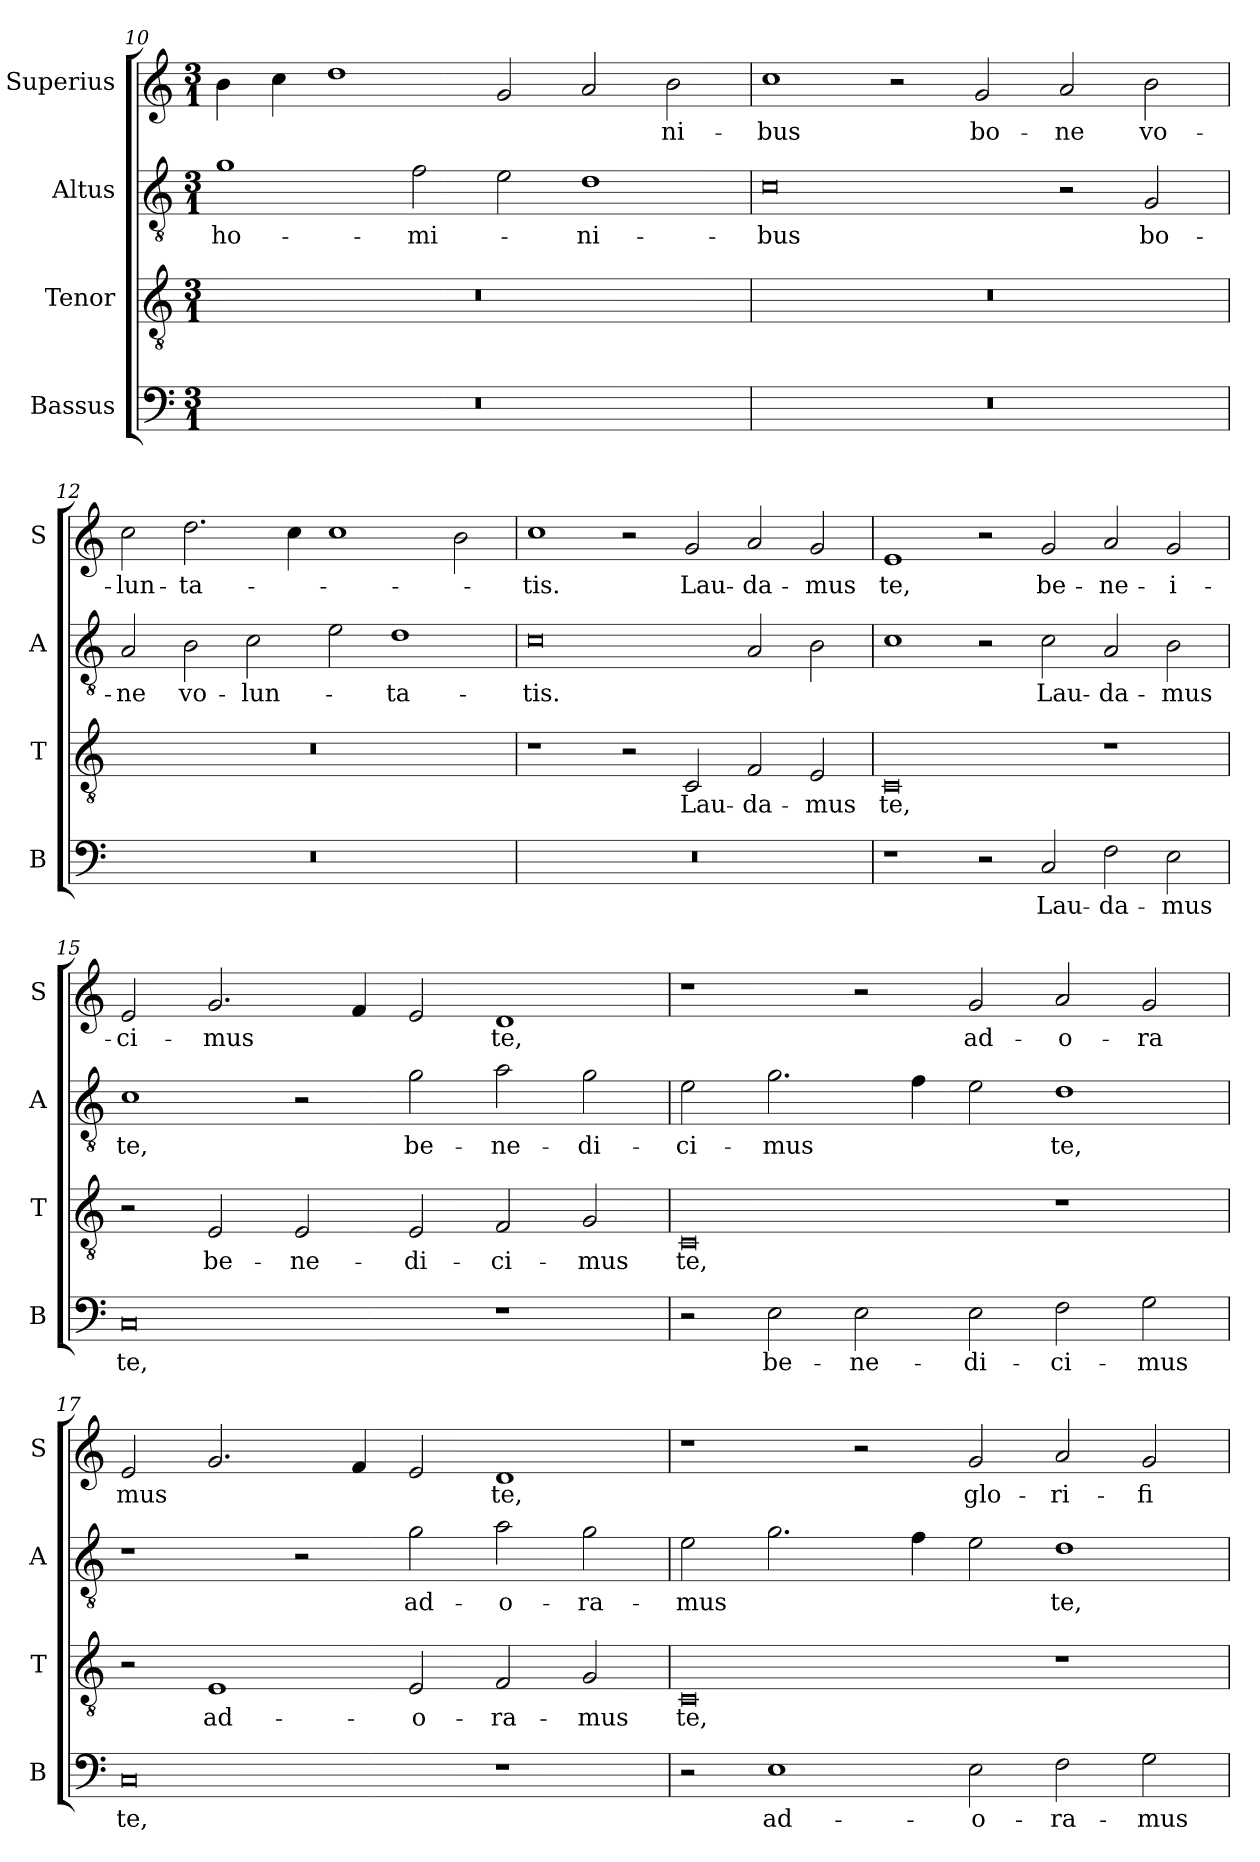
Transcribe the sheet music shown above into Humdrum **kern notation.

**kern	**text	**kern	**text	**kern	**text	**kern	**text
*part4	*part4	*part3	*part3	*part2	*part2	*part1	*part1
*staff4	*staff4	*staff3	*staff3	*staff2	*staff2	*staff1	*staff1
*I"Bassus	*	*I"Tenor	*	*I"Altus	*	*I"Superius	*
*I'B	*	*I'T	*	*I'A	*	*I'S	*
*clefF4	*	*clefGv2	*	*clefGv2	*	*clefG2	*
*k[]	*	*k[]	*	*k[]	*	*k[]	*
*M3/1	*	*M3/1	*	*M3/1	*	*M3/1	*
=10	=10	=10	=10	=10	=10	=10	=10
0.r	.	0.r	.	1g	ho-	4b\	.
.	.	.	.	.	.	4cc\	.
.	.	.	.	.	.	1dd	.
.	.	.	.	2f\	-mi-	.	.
.	.	.	.	2e\	.	2g/	.
.	.	.	.	1d	-ni-	2a/	.
.	.	.	.	.	.	2b\	-ni-
=11	=11	=11	=11	=11	=11	=11	=11
0.r	.	0.r	.	0c	-bus	1cc	-bus
.	.	.	.	.	.	2r	.
.	.	.	.	.	.	2g/	bo-
.	.	.	.	2r	.	2a/	-ne
.	.	.	.	2G/	bo-	2b\	vo-
=12	=12	=12	=12	=12	=12	=12	=12
0.r	.	0.r	.	2A/	-ne	2cc\	-lun-
.	.	.	.	2B\	vo-	2.dd\	-ta-
.	.	.	.	2c\	-lun-	.	.
.	.	.	.	.	.	4cc\	.
.	.	.	.	2e\	.	1cc	.
.	.	.	.	1d	-ta-	.	.
.	.	.	.	.	.	2b\	.
=13	=13	=13	=13	=13	=13	=13	=13
0.r	.	1r	.	0c	-tis.	1cc	-tis.
.	.	2r	.	.	.	2r	.
.	.	2C/	Lau-	.	.	2g/	Lau-
.	.	2F/	-da-	2A/	.	2a/	-da-
.	.	2E/	-mus	2B\	.	2g/	-mus
=14	=14	=14	=14	=14	=14	=14	=14
1r	.	0C	te,	1c	.	1e	te,
2r	.	.	.	2r	.	2r	.
2C/	Lau-	.	.	2c\	Lau-	2g/	be-
2F\	-da-	1r	.	2A/	-da-	2a/	-ne-
2E\	-mus	.	.	2B\	-mus	2g/	-i-
=15	=15	=15	=15	=15	=15	=15	=15
0C	te,	2r	.	1c	te,	2e/	-ci-
.	.	2E/	be-	.	.	2.g/	-mus
.	.	2E/	-ne-	2r	.	.	.
.	.	.	.	.	.	4f/	.
.	.	2E/	-di-	2g\	be-	2e/	.
1r	.	2F/	-ci-	2a\	-ne-	1d	te,
.	.	2G/	-mus	2g\	-di-	.	.
=16	=16	=16	=16	=16	=16	=16	=16
2r	.	0C	te,	2e\	-ci-	1r	.
2E\	be-	.	.	2.g\	-mus	.	.
2E\	-ne-	.	.	.	.	2r	.
.	.	.	.	4f\	.	.	.
2E\	-di-	.	.	2e\	.	2g/	ad-
2F\	-ci-	1r	.	1d	te,	2a/	-o-
2G\	-mus	.	.	.	.	2g/	-ra
=17	=17	=17	=17	=17	=17	=17	=17
0C	te,	2r	.	1r	.	2e/	-mus
.	.	1E	ad-	.	.	2.g/	.
.	.	.	.	2r	.	.	.
.	.	.	.	.	.	4f/	.
.	.	2E/	-o-	2g\	ad-	2e/	.
1r	.	2F/	-ra-	2a\	-o-	1d	te,
.	.	2G/	-mus	2g\	-ra-	.	.
=18	=18	=18	=18	=18	=18	=18	=18
2r	.	0C	te,	2e\	-mus	1r	.
1E	ad-	.	.	2.g\	.	.	.
.	.	.	.	.	.	2r	.
.	.	.	.	4f\	.	.	.
2E\	-o-	.	.	2e\	.	2g/	glo-
2F\	-ra-	1r	.	1d	te,	2a/	-ri-
2G\	-mus	.	.	.	.	2g/	-fi-
=	=	=	=	=	=	=	=
*-	*-	*-	*-	*-	*-	*-	*-
